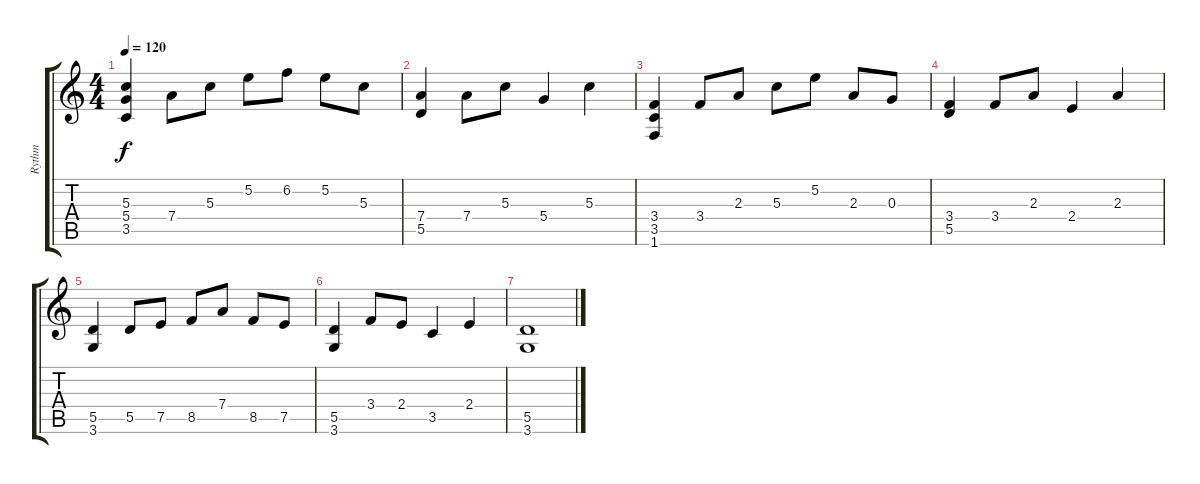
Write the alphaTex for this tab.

\track ("Rythm" "Rythm") {instrument electricguitarjazz}
\staff {score tabs}
\tuning (E4 B3 G3 D3 A2 E2) {hide}
\ts (4 4)
\tempo 120
\clef g2
\ks c
(5.3 5.4 3.5).4{dy f} 7.4.8 5.3.8 5.2.8 6.2.8 5.2.8 5.3.8 |
(7.4 5.5).4 7.4.8 5.3.8 5.4.4 5.3.4 |
(3.4 3.5 1.6).4 3.4.8 2.3.8 5.3.8 5.2.8 2.3.8 0.3.8 |
(3.4 5.5).4 3.4.8 2.3.8 2.4.4 2.3.4 |
(5.5 3.6).4 5.5.8 7.5.8 8.5.8 7.4.8 8.5.8 7.5.8 |
(5.5 3.6).4 3.4.8 2.4.8 3.5.4 2.4.4 |
(5.5 3.6).1
